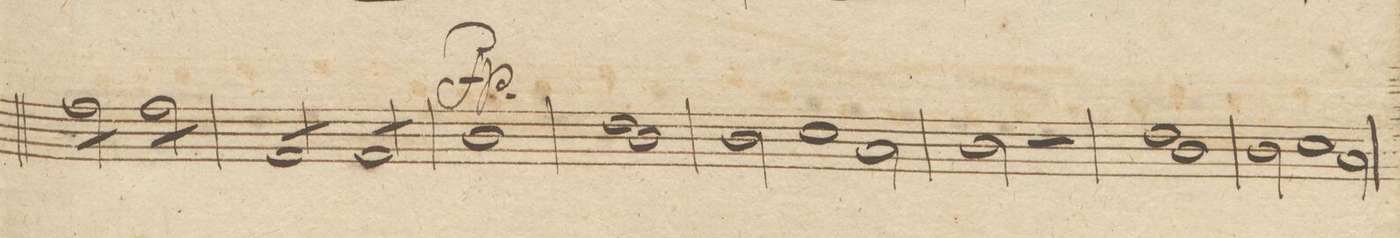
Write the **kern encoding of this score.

**kern	**dynam
*I"Viole.	*
*clefC3	*
*k[]	*
*met(c|)	*
*M2/2	*
*tremolo	*
8g\L	.
8g\	.
8g\	.
8g\J	.
8g\L	.
8g\	.
8g\	.
8g\J	.
=239	=239
8G/L	.
8G/	.
8G/	.
8G/J	.
8G/L	.
8G/	.
8G/	.
8G/J	.
=240	=240
1c\	fp
=241	=241
1c\ 1e\	.
=242	=242
*^	*
1d/	2c\	.
.	2B\	.
*v	*v	*
=243	=243
2c\	.
2r	.
=244	=244
1c\ 1e\	.
=245	=245
*^	*
1d/	2c\	.
.	2B\	.
*v	*v	*
=246	=246
*-	*-
